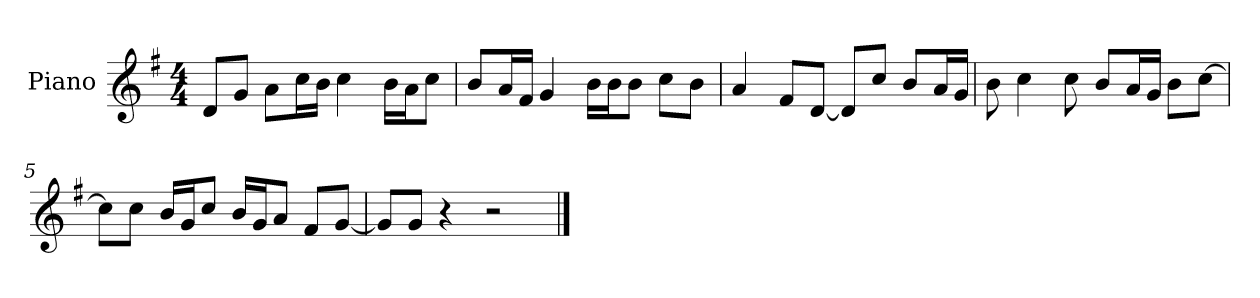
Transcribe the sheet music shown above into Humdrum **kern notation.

**kern
*part1
*staff1
*I"Piano
*I'P-no
*clefG2
*k[f#]
*M4/4
*MM90
=1
8d/L
8g/J
8a\L
16cc\L
16b\JJ
4cc\
16b\LL
16a\J
8cc\J
=2
8b/L
16a/L
16f#/JJ
4g/
16b\LL
16b\J
8b\J
8cc\L
8b\J
=3
4a/
8f#/L
[8d/J
8d/L]
8cc/J
8b/L
16a/L
16g/JJ
=4
8b\
4cc\
8cc\
8b/L
16a/L
16g/JJ
8b\L
[8cc\J
!!LO:LB:g=z
=5
8cc\L]
8cc\J
16b/LL
16g/J
8cc/J
16b/LL
16g/J
8a/J
8f#/L
[8g/J
=6
8g/L]
8g/J
4r
2r
==
*-
